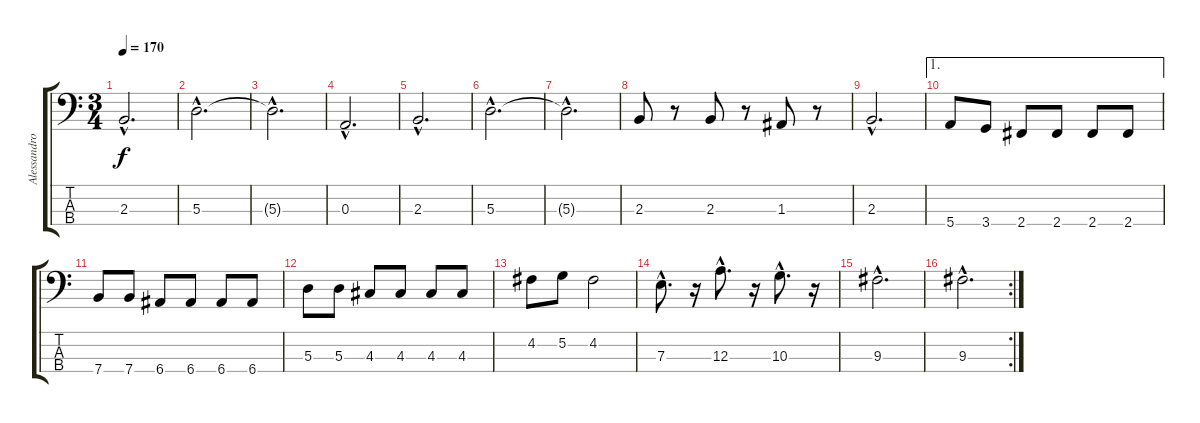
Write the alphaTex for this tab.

\track ("Alessandro Lotta - Bass" "Alessandro") {instrument electricbassfinger}
\staff {score tabs}
\tuning (G2 D2 A1 E1) {hide}
\ts (3 4)
\tempo 170
\clef f4
\ks c
2.3{hac}.2{d dy f} |
5.3{hac}.2{d} |
5.3{hac t}.2{d} |
0.3{hac}.2{d} |
2.3{hac}.2{d} |
5.3{hac}.2{d} |
5.3{hac t}.2{d} |
2.3.8 r.8 2.3.8 r.8 1.3.8 r.8 |
2.3{hac}.2{d} |
\ae 1
5.4.8 3.4.8 2.4.8 2.4.8 2.4.8 2.4.8 |
7.4.8 7.4.8 6.4.8 6.4.8 6.4.8 6.4.8 |
5.3.8 5.3.8 4.3.8 4.3.8 4.3.8 4.3.8 |
4.2.8 5.2.8 4.2.2 |
7.3{hac}.8{d} r.16 12.3{hac}.8{d} r.16 10.3{hac}.8{d} r.16 |
9.3{hac}.2{d} |
\rc 2
9.3{hac}.2{d}
